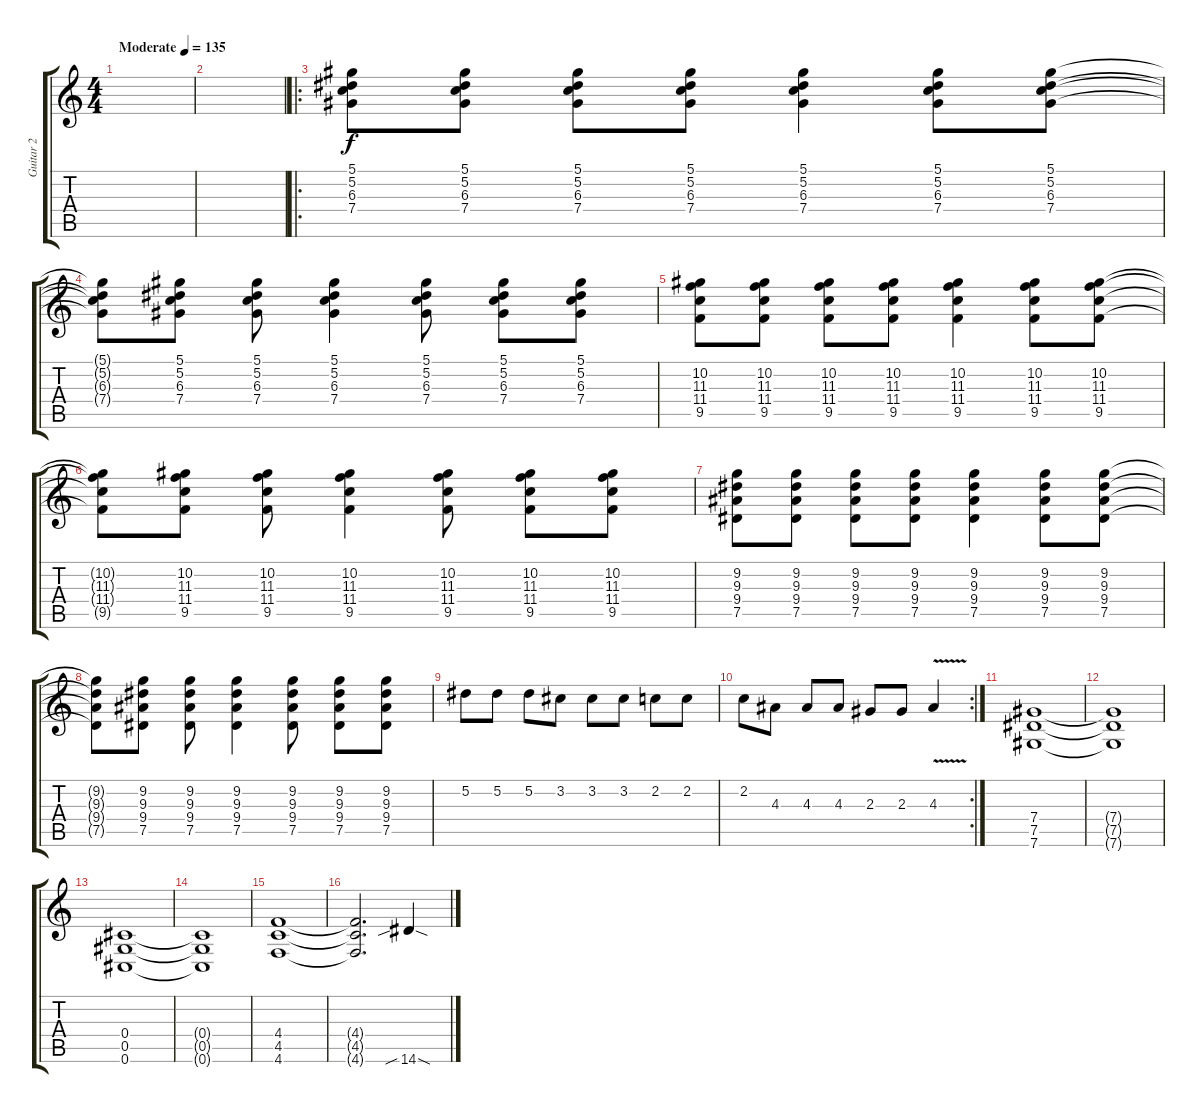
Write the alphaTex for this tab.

\track ("Guitar 2" "Guitar 2") {instrument overdrivenguitar}
\staff {score tabs}
\tuning (Eb4 Bb3 Gb3 Db3 Ab2 Db2) {hide}
\ts (4 4)
\tempo (135 "Moderate")
\clef g2
\ks c
|
|
\ro
(5.1 5.2 6.3 7.4).8 (5.1 5.2 6.3 7.4).8 (5.1 5.2 6.3 7.4).8 (5.1 5.2 6.3 7.4).8 (5.1 5.2 6.3 7.4).4 (5.1 5.2 6.3 7.4).8 (5.1 5.2 6.3 7.4).8 |
(5.1{t} 5.2{t} 6.3{t} 7.4{t}).8 (5.1 5.2 6.3 7.4).8 (5.1 5.2 6.3 7.4).8 (5.1 5.2 6.3 7.4).4 (5.1 5.2 6.3 7.4).8 (5.1 5.2 6.3 7.4).8 (5.1 5.2 6.3 7.4).8 |
(10.2 11.3 11.4 9.5).8 (10.2 11.3 11.4 9.5).8 (10.2 11.3 11.4 9.5).8 (10.2 11.3 11.4 9.5).8 (10.2 11.3 11.4 9.5).4 (10.2 11.3 11.4 9.5).8 (10.2 11.3 11.4 9.5).8 |
(10.2{t} 11.3{t} 11.4{t} 9.5{t}).8 (10.2 11.3 11.4 9.5).8 (10.2 11.3 11.4 9.5).8 (10.2 11.3 11.4 9.5).4 (10.2 11.3 11.4 9.5).8 (10.2 11.3 11.4 9.5).8 (10.2 11.3 11.4 9.5).8 |
(9.2 9.3 9.4 7.5).8 (9.2 9.3 9.4 7.5).8 (9.2 9.3 9.4 7.5).8 (9.2 9.3 9.4 7.5).8 (9.2 9.3 9.4 7.5).4 (9.2 9.3 9.4 7.5).8 (9.2 9.3 9.4 7.5).8 |
(9.2{t} 9.3{t} 9.4{t} 7.5{t}).8 (9.2 9.3 9.4 7.5).8 (9.2 9.3 9.4 7.5).8 (9.2 9.3 9.4 7.5).4 (9.2 9.3 9.4 7.5).8 (9.2 9.3 9.4 7.5).8 (9.2 9.3 9.4 7.5).8 |
5.2.8 5.2.8 5.2.8 3.2.8 3.2.8 3.2.8 2.2.8 2.2.8 |
\rc 2
2.2.8 4.3.8 4.3.8 4.3.8 2.3.8 2.3.8 4.3{v}.4 |
(7.4 7.5 7.6).1 |
(7.4{t} 7.5{t} 7.6{t}).1 |
(0.4 0.5 0.6).1 |
(0.4{t} 0.5{t} 0.6{t}).1 |
(4.4 4.5 4.6).1 |
(4.4{t} 4.5{t} 4.6{t}).2{d} 14.6{sib sod}.4
